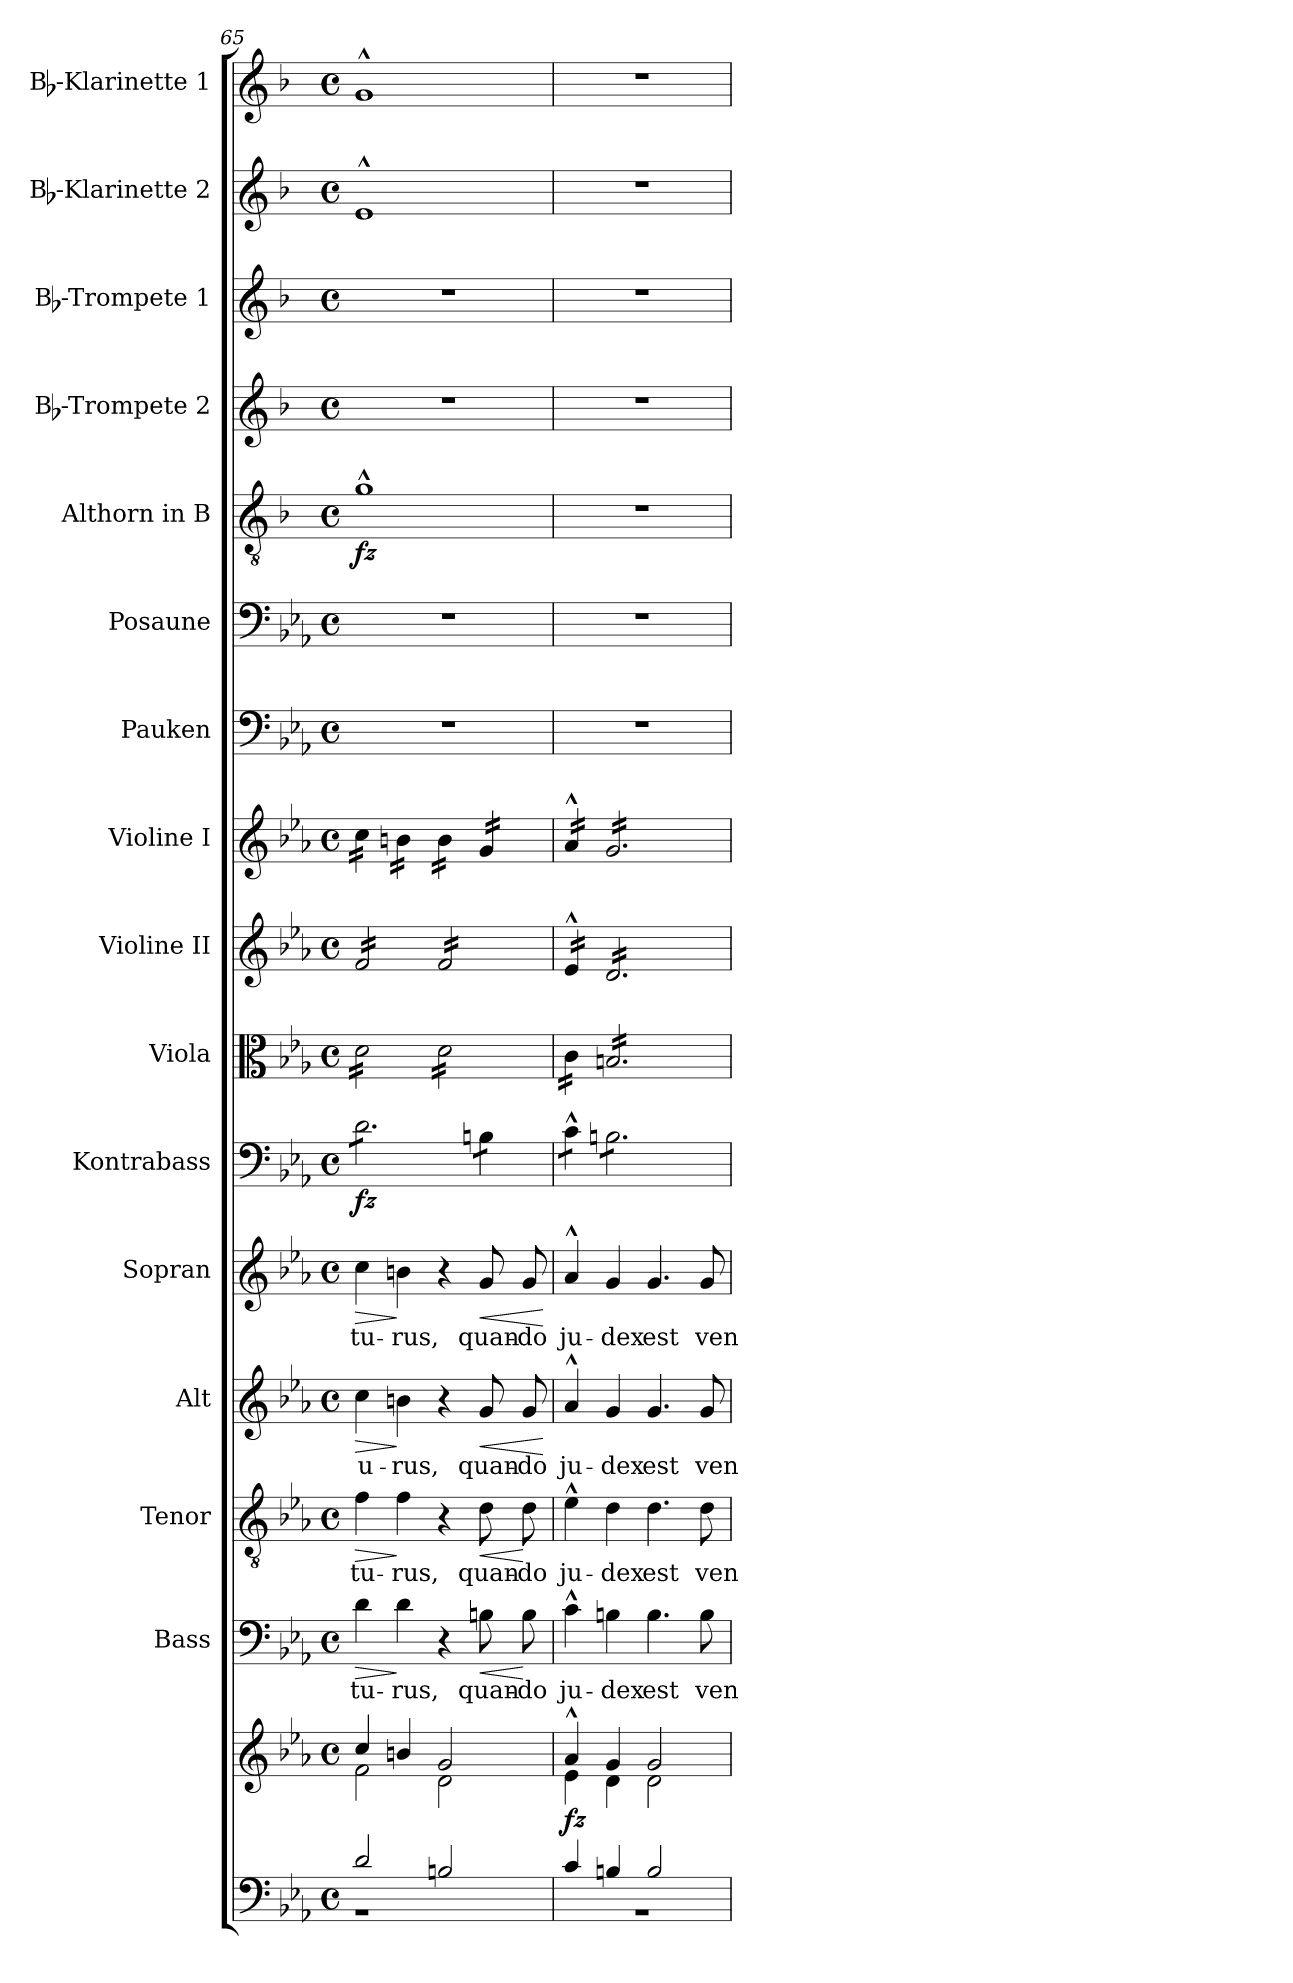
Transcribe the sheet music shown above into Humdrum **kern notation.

**kern	**kern	**dynam	**kern	**text	**dynam	**kern	**text	**dynam	**kern	**text	**dynam	**kern	**text	**dynam	**kern	**dynam	**kern	**kern	**kern	**kern	**kern	**kern	**dynam	**kern	**kern	**kern	**kern
*part16	*part16	*part16	*part15	*part15	*part15	*part14	*part14	*part14	*part13	*part13	*part13	*part12	*part12	*part12	*part11	*part11	*part10	*part9	*part8	*part7	*part6	*part5	*part5	*part4	*part3	*part2	*part1
*staff17	*staff16	*staff16/17	*staff15	*staff15	*staff15	*staff14	*staff14	*staff14	*staff13	*staff13	*staff13	*staff12	*staff12	*staff12	*staff11	*staff11	*staff10	*staff9	*staff8	*staff7	*staff6	*staff5	*staff5	*staff4	*staff3	*staff2	*staff1
*	*	*	*I"Bass	*	*	*I"Tenor	*	*	*I"Alt	*	*	*I"Sopran	*	*	*I"Kontrabass	*	*I"Viola	*I"Violine II	*I"Violine I	*I"Pauken	*I"Posaune	*I"Althorn in B	*	*I"Bb-Trompete 2	*I"Bb-Trompete 1	*I"Bb-Klarinette 2	*I"Bb-Klarinette 1
*	*	*	*I'B.	*	*	*I'T.	*	*	*I'A.	*	*	*I'S.	*	*	*I'Kb.	*	*I'Vla.	*I'Vl. II	*I'Vl. I	*I'Pk.	*I'Pos.	*	*	*I'Bb Trp. 2	*I'Bb Trp. 1	*I'Bb Kl. 2	*I'Bb Kl. 1
!!LO:PB:g=z
*clefF4	*clefG2	*	*clefF4	*	*	*clefGv2	*	*	*clefG2	*	*	*clefG2	*	*	*clefF4	*	*clefC3	*clefG2	*clefG2	*clefF4	*clefF4	*clefGv2	*	*clefG2	*clefG2	*clefG2	*clefG2
*	*	*	*	*	*	*	*	*	*	*	*	*	*	*	*ITrd7c12	*	*	*	*	*	*	*ITrd1c2	*	*ITrd1c2	*ITrd1c2	*ITrd1c2	*ITrd1c2
*k[b-e-a-]	*k[b-e-a-]	*	*k[b-e-a-]	*	*	*k[b-e-a-]	*	*	*k[b-e-a-]	*	*	*k[b-e-a-]	*	*	*k[b-e-a-]	*	*k[b-e-a-]	*k[b-e-a-]	*k[b-e-a-]	*k[b-e-a-]	*k[b-e-a-]	*k[b-e-a-]	*	*k[b-e-a-]	*k[b-e-a-]	*k[b-e-a-]	*k[b-e-a-]
*E-:	*E-:	*	*E-:	*	*	*E-:	*	*	*E-:	*	*	*E-:	*	*	*E-:	*	*E-:	*E-:	*E-:	*E-:	*E-:	*E-:	*	*E-:	*E-:	*E-:	*E-:
*M4/4	*M4/4	*	*M4/4	*	*	*M4/4	*	*	*M4/4	*	*	*M4/4	*	*	*M4/4	*	*M4/4	*M4/4	*M4/4	*M4/4	*M4/4	*M4/4	*	*M4/4	*M4/4	*M4/4	*M4/4
*met(c)	*met(c)	*	*met(c)	*	*	*met(c)	*	*	*met(c)	*	*	*met(c)	*	*	*met(c)	*	*met(c)	*met(c)	*met(c)	*met(c)	*met(c)	*met(c)	*	*met(c)	*met(c)	*met(c)	*met(c)
=65	=65	=65	=65	=65	=65	=65	=65	=65	=65	=65	=65	=65	=65	=65	=65	=65	=65	=65	=65	=65	=65	=65	=65	=65	=65	=65	=65
*^	*^	*	*	*	*	*	*	*	*	*	*	*	*	*	*	*	*	*	*	*	*	*	*	*	*	*	*
!	!	!	!	!	!	!LO:LY:b	!LO:HP:b	!	!LO:LY:b	!LO:HP:b	!	!LO:LY:b	!LO:HP:b	!	!LO:LY:b	!LO:HP:b	!	!LO:DY:b	!	!	!	!	!	!	!LO:DY:b	!	!	!	!
*	*	*	*	*	*	*	*	*	*	*	*	*	*	*	*	*	*tremolo	*	*	*	*	*	*	*	*	*	*	*	*
*	*	*	*	*	*	*	*	*	*	*	*	*	*	*	*	*	*	*	*tremolo	*	*	*	*	*	*	*	*	*	*
*	*	*	*	*	*	*	*	*	*	*	*	*	*	*	*	*	*	*	*	*tremolo	*	*	*	*	*	*	*	*	*
*	*	*	*	*	*	*	*	*	*	*	*	*	*	*	*	*	*	*	*	*	*tremolo	*	*	*	*	*	*	*	*
2d/	1rBB	4cc/	2f\	.	4d\	-tu-	>	4f\	-tu-	>	4cc\	-u-	>	4cc\	-tu-	>	8D\L	fz	16d\LL	16f/LL	16cc\LL	1r	1r	1f^^>	fz	1r	1r	1d^^>	1f^^>
.	.	.	.	.	.	.	.	.	.	.	.	.	.	.	.	.	.	.	16d\	16f/	16cc\	.	.	.	.	.	.	.	.
.	.	.	.	.	.	.	.	.	.	.	.	.	.	.	.	.	8D\	.	16d\	16f/	16cc\	.	.	.	.	.	.	.	.
.	.	.	.	.	.	.	.	.	.	.	.	.	.	.	.	.	.	.	16d\	16f/	16cc\JJ	.	.	.	.	.	.	.	.
!	!	!	!	!	!	!LO:LY:b	!	!	!LO:LY:b	!	!	!LO:LY:b	!	!	!LO:LY:b	!	!	!	!	!	!	!	!	!	!	!	!	!	!
.	.	4bn/	.	.	4d\	-rus,	]	4f\	-rus,	]	4bn\	-rus,	]	4bn\	-rus,	]	8D\	.	16d\	16f/	16bn\LL	.	.	.	.	.	.	.	.
.	.	.	.	.	.	.	.	.	.	.	.	.	.	.	.	.	.	.	16d\	16f/	16bn\	.	.	.	.	.	.	.	.
.	.	.	.	.	.	.	.	.	.	.	.	.	.	.	.	.	8D\	.	16d\	16f/	16bn\	.	.	.	.	.	.	.	.
.	.	.	.	.	.	.	.	.	.	.	.	.	.	.	.	.	.	.	16d\JJ	16f/JJ	16bn\JJ	.	.	.	.	.	.	.	.
2Bn/	.	2g/	2d\	.	4r	.	.	4r	.	.	4r	.	.	4r	.	.	8D\	.	16d\LL	16f/LL	16b\LL	.	.	.	.	.	.	.	.
.	.	.	.	.	.	.	.	.	.	.	.	.	.	.	.	.	.	.	16d\	16f/	16b\	.	.	.	.	.	.	.	.
.	.	.	.	.	.	.	.	.	.	.	.	.	.	.	.	.	8D\J	.	16d\	16f/	16b\	.	.	.	.	.	.	.	.
.	.	.	.	.	.	.	.	.	.	.	.	.	.	.	.	.	.	.	16d\	16f/	16b\JJ	.	.	.	.	.	.	.	.
!	!	!	!	!	!	!LO:LY:b	!LO:HP:b	!	!LO:LY:b	!LO:HP:b	!	!LO:LY:b	!LO:HP:b	!	!LO:LY:b	!LO:HP:b	!	!	!	!	!	!	!	!	!	!	!	!	!
.	.	.	.	.	8Bn\	quan-	<	8d\	quan-	<	8g/	quan-	<	8g/	quan-	<	8BBn\L	.	16d\	16f/	16g/LL	.	.	.	.	.	.	.	.
.	.	.	.	.	.	.	.	.	.	.	.	.	.	.	.	.	.	.	16d\	16f/	16g/	.	.	.	.	.	.	.	.
!	!	!	!	!	!	!LO:LY:b	!	!	!LO:LY:b	!	!	!LO:LY:b	!	!	!LO:LY:b	!	!	!	!	!	!	!	!	!	!	!	!	!	!
.	.	.	.	.	8B\	-do	[	8d\	-do	[	8g/	-do	.	8g/	-do	.	8BBn\J	.	16d\	16f/	16g/	.	.	.	.	.	.	.	.
.	.	.	.	.	.	.	.	.	.	.	.	.	.	.	.	.	.	.	16d\JJ	16f/JJ	16g/JJ	.	.	.	.	.	.	.	.
*v	*v	*	*	*	*	*	*	*	*	*	*	*	*	*	*	*	*	*	*	*	*	*	*	*	*	*	*	*	*
*	*v	*v	*	*	*	*	*	*	*	*	*	*	*	*	*	*	*	*	*	*	*	*	*	*	*	*	*	*
.	.	.	.	.	.	.	.	.	.	.	[	.	.	[	.	.	.	.	.	.	.	.	.	.	.	.	.
=66	=66	=66	=66	=66	=66	=66	=66	=66	=66	=66	=66	=66	=66	=66	=66	=66	=66	=66	=66	=66	=66	=66	=66	=66	=66	=66	=66
*^	*^	*	*	*	*	*	*	*	*	*	*	*	*	*	*	*	*	*	*	*	*	*	*	*	*	*	*
!	!	!	!	!LO:DY:b	!	!LO:LY:b	!	!	!LO:LY:b	!	!	!LO:LY:b	!	!	!LO:LY:b	!	!	!	!	!	!	!	!	!	!	!	!	!	!
4c/	1rBB	4a-^^>/	4e-\	fz	4c^^>\	ju-	.	4e-^^>\	ju-	.	4a-^^>/	ju-	.	4a-^^>/	ju-	.	8C^^>\L	.	16c\LL	16e-^^>/LL	16a-^^>/LL	1r	1r	1r	.	1r	1r	1r	1r
.	.	.	.	.	.	.	.	.	.	.	.	.	.	.	.	.	.	.	16c\	16e-^^>/	16a-^^>/	.	.	.	.	.	.	.	.
.	.	.	.	.	.	.	.	.	.	.	.	.	.	.	.	.	8C^^>\J	.	16c\	16e-^^>/	16a-^^>/	.	.	.	.	.	.	.	.
.	.	.	.	.	.	.	.	.	.	.	.	.	.	.	.	.	.	.	16c\JJ	16e-^^>/JJ	16a-^^>/JJ	.	.	.	.	.	.	.	.
!	!	!	!	!	!	!LO:LY:b	!	!	!LO:LY:b	!	!	!LO:LY:b	!	!	!LO:LY:b	!	!	!	!	!	!	!	!	!	!	!	!	!	!
4Bn/	.	4g/	4d\	.	4Bn\	-dex	.	4d\	-dex	.	4g/	-dex	.	4g/	-dex	.	8BBn\L	.	16Bn/LL	16d/LL	16g/LL	.	.	.	.	.	.	.	.
.	.	.	.	.	.	.	.	.	.	.	.	.	.	.	.	.	.	.	16Bn/	16d/	16g/	.	.	.	.	.	.	.	.
.	.	.	.	.	.	.	.	.	.	.	.	.	.	.	.	.	8BBn\	.	16Bn/	16d/	16g/	.	.	.	.	.	.	.	.
.	.	.	.	.	.	.	.	.	.	.	.	.	.	.	.	.	.	.	16Bn/	16d/	16g/	.	.	.	.	.	.	.	.
!	!	!	!	!	!	!LO:LY:b	!	!	!LO:LY:b	!	!	!LO:LY:b	!	!	!LO:LY:b	!	!	!	!	!	!	!	!	!	!	!	!	!	!
2B/	.	2g/	2d\	.	4.B\	est	.	4.d\	est	.	4.g/	est	.	4.g/	est	.	8BBn\	.	16Bn/	16d/	16g/	.	.	.	.	.	.	.	.
.	.	.	.	.	.	.	.	.	.	.	.	.	.	.	.	.	.	.	16Bn/	16d/	16g/	.	.	.	.	.	.	.	.
.	.	.	.	.	.	.	.	.	.	.	.	.	.	.	.	.	8BBn\	.	16Bn/	16d/	16g/	.	.	.	.	.	.	.	.
.	.	.	.	.	.	.	.	.	.	.	.	.	.	.	.	.	.	.	16Bn/	16d/	16g/	.	.	.	.	.	.	.	.
.	.	.	.	.	.	.	.	.	.	.	.	.	.	.	.	.	8BBn\	.	16Bn/	16d/	16g/	.	.	.	.	.	.	.	.
.	.	.	.	.	.	.	.	.	.	.	.	.	.	.	.	.	.	.	16Bn/	16d/	16g/	.	.	.	.	.	.	.	.
!	!	!	!	!	!	!LO:LY:b	!	!	!LO:LY:b	!	!	!LO:LY:b	!	!	!LO:LY:b	!	!	!	!	!	!	!	!	!	!	!	!	!	!
.	.	.	.	.	8B\	ven-	.	8d\	ven-	.	8g/	ven-	.	8g/	ven-	.	8BBn\J	.	16Bn/	16d/	16g/	.	.	.	.	.	.	.	.
*	*	*	*	*	*	*	*	*	*	*	*	*	*	*	*	*	*Xtremolo	*	*	*	*	*	*	*	*	*	*	*	*
.	.	.	.	.	.	.	.	.	.	.	.	.	.	.	.	.	.	.	16Bn/JJ	16d/JJ	16g/JJ	.	.	.	.	.	.	.	.
*	*	*	*	*	*	*	*	*	*	*	*	*	*	*	*	*	*	*	*	*	*Xtremolo	*	*	*	*	*	*	*	*
*	*	*	*	*	*	*	*	*	*	*	*	*	*	*	*	*	*	*	*	*Xtremolo	*	*	*	*	*	*	*	*	*
*	*	*	*	*	*	*	*	*	*	*	*	*	*	*	*	*	*	*	*Xtremolo	*	*	*	*	*	*	*	*	*	*
*v	*v	*	*	*	*	*	*	*	*	*	*	*	*	*	*	*	*	*	*	*	*	*	*	*	*	*	*	*	*
*	*v	*v	*	*	*	*	*	*	*	*	*	*	*	*	*	*	*	*	*	*	*	*	*	*	*	*	*	*
=	=	=	=	=	=	=	=	=	=	=	=	=	=	=	=	=	=	=	=	=	=	=	=	=	=	=	=
*-	*-	*-	*-	*-	*-	*-	*-	*-	*-	*-	*-	*-	*-	*-	*-	*-	*-	*-	*-	*-	*-	*-	*-	*-	*-	*-	*-
